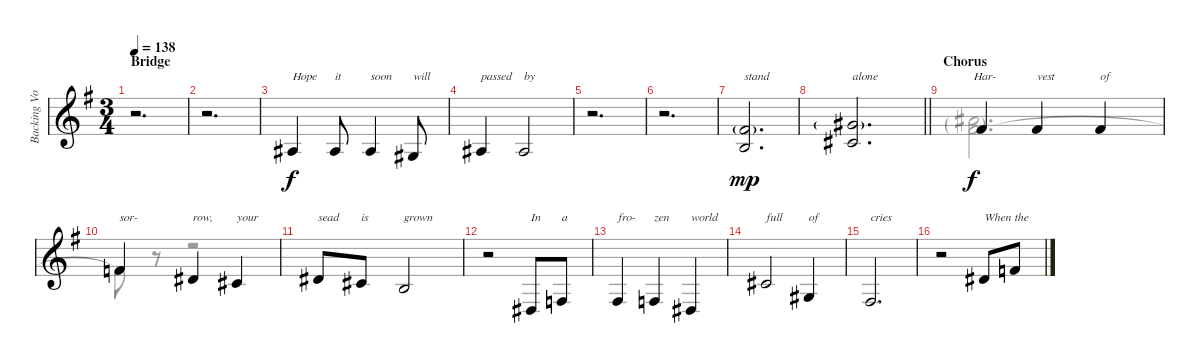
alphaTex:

\track ("Backing Vocal (Hansi Kursch)" "Backing Vo") {instrument flute}
\staff {score}
\tuning (Eb4 Bb3 Gb3 Db3 Ab2 Eb2) {hide}
\voice
\ts (3 4)
\section ("" "Bridge")
\tempo 138
\clef g2
\ks eminor
r.2{d dy f} |
r.2{d} |
0.2.4{txt "Hope"} 0.2.8{txt "it"} 0.2.4{txt "soon"} 2.3.8{txt "will"} |
0.2.4{txt "passed"} 0.2.2{txt "by"} |
r.2{d} |
r.2{d} |
(3.1{g} 1.2).2{d txt "stand" dy mp} |
\barLineRight lightlight
(5.1{g} 3.2).2{d txt "alone"} |
\section ("" "Chorus")
12.3.4{txt "Har-" dy f} 12.3.4{txt "vest"} 12.3.4{txt "of"} |
11.3.4{txt "sor-"} 0.1.4{txt "row,"} 3.2.4{txt "your"} |
0.1.8{txt "sead"} 3.2.8{txt "is"} 1.2.2{txt "grown"} |
r.2 2.4.8{txt "In"} 4.4.8{txt "a"} |
0.3.4{txt "fro-"} 4.4.4{txt "zen"} 2.4.4{txt "world"} |
3.2.2{txt "full"} 2.3.4{txt "of"} |
0.3.2{d txt "cries"} |
r.2 0.1.8{txt "When"} 2.1.8{txt "the"}
\voice
\clef g2
\ottava regular
\simile none
\ks eminor
|
|
|
|
|
|
|
\barLineRight lightlight
|
(7.1{g} 8.2{g}).2{d} |
8.2{t}.8{dy f} r.8 r.2 |
|
|
|
|
|
